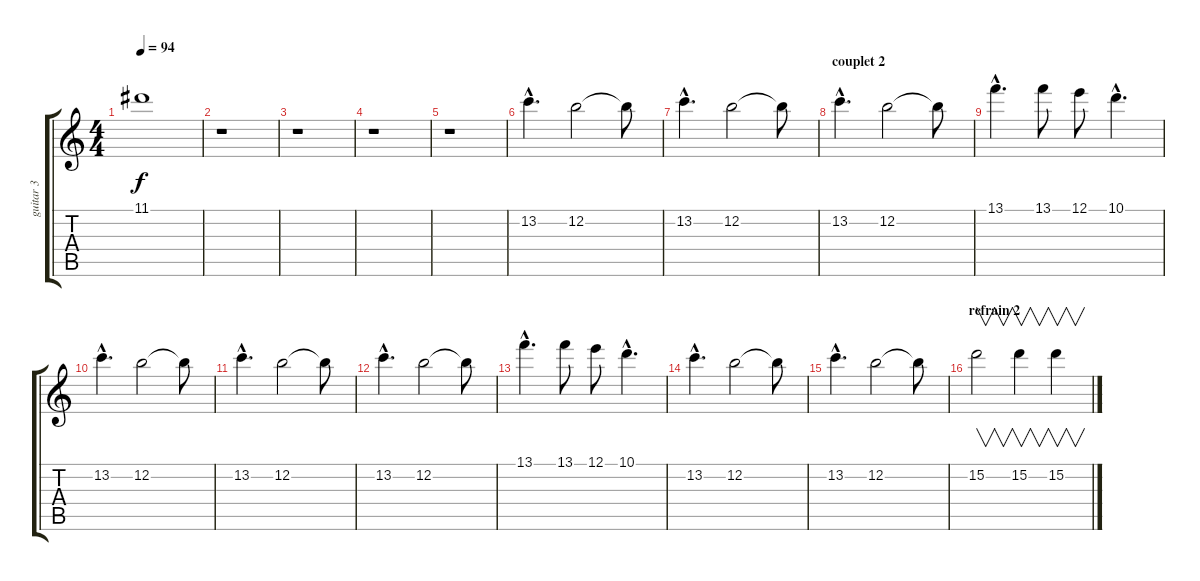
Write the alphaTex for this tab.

\track ("guitar 3" "guitar 3") {instrument electricguitarjazz}
\staff {score tabs}
\tuning (E4 B3 G3 D3 A2 E2) {hide}
\ts (4 4)
\tempo 94
\clef g2
\ks c
11.1{t}.1{dy f} |
r.1 |
r.1 |
r.1 |
r.1 |
13.2{hac}.4{d} 12.2.2 12.2{t}.8 |
13.2{hac}.4{d} 12.2.2 12.2{t}.8 |
\section ("" "couplet 2")
13.2{hac}.4{d} 12.2.2 12.2{t}.8 |
13.1{hac}.4{d} 13.1.8 12.1.8 10.1{hac}.4{d} |
13.2{hac}.4{d} 12.2.2 12.2{t}.8 |
13.2{hac}.4{d} 12.2.2 12.2{t}.8 |
13.2{hac}.4{d} 12.2.2 12.2{t}.8 |
13.1{hac}.4{d} 13.1.8 12.1.8 10.1{hac}.4{d} |
13.2{hac}.4{d} 12.2.2 12.2{t}.8 |
13.2{hac}.4{d} 12.2.2 12.2{t}.8 |
\section ("" "refrain 2")
15.2.2{v} 15.2.4{v} 15.2.4{v}
